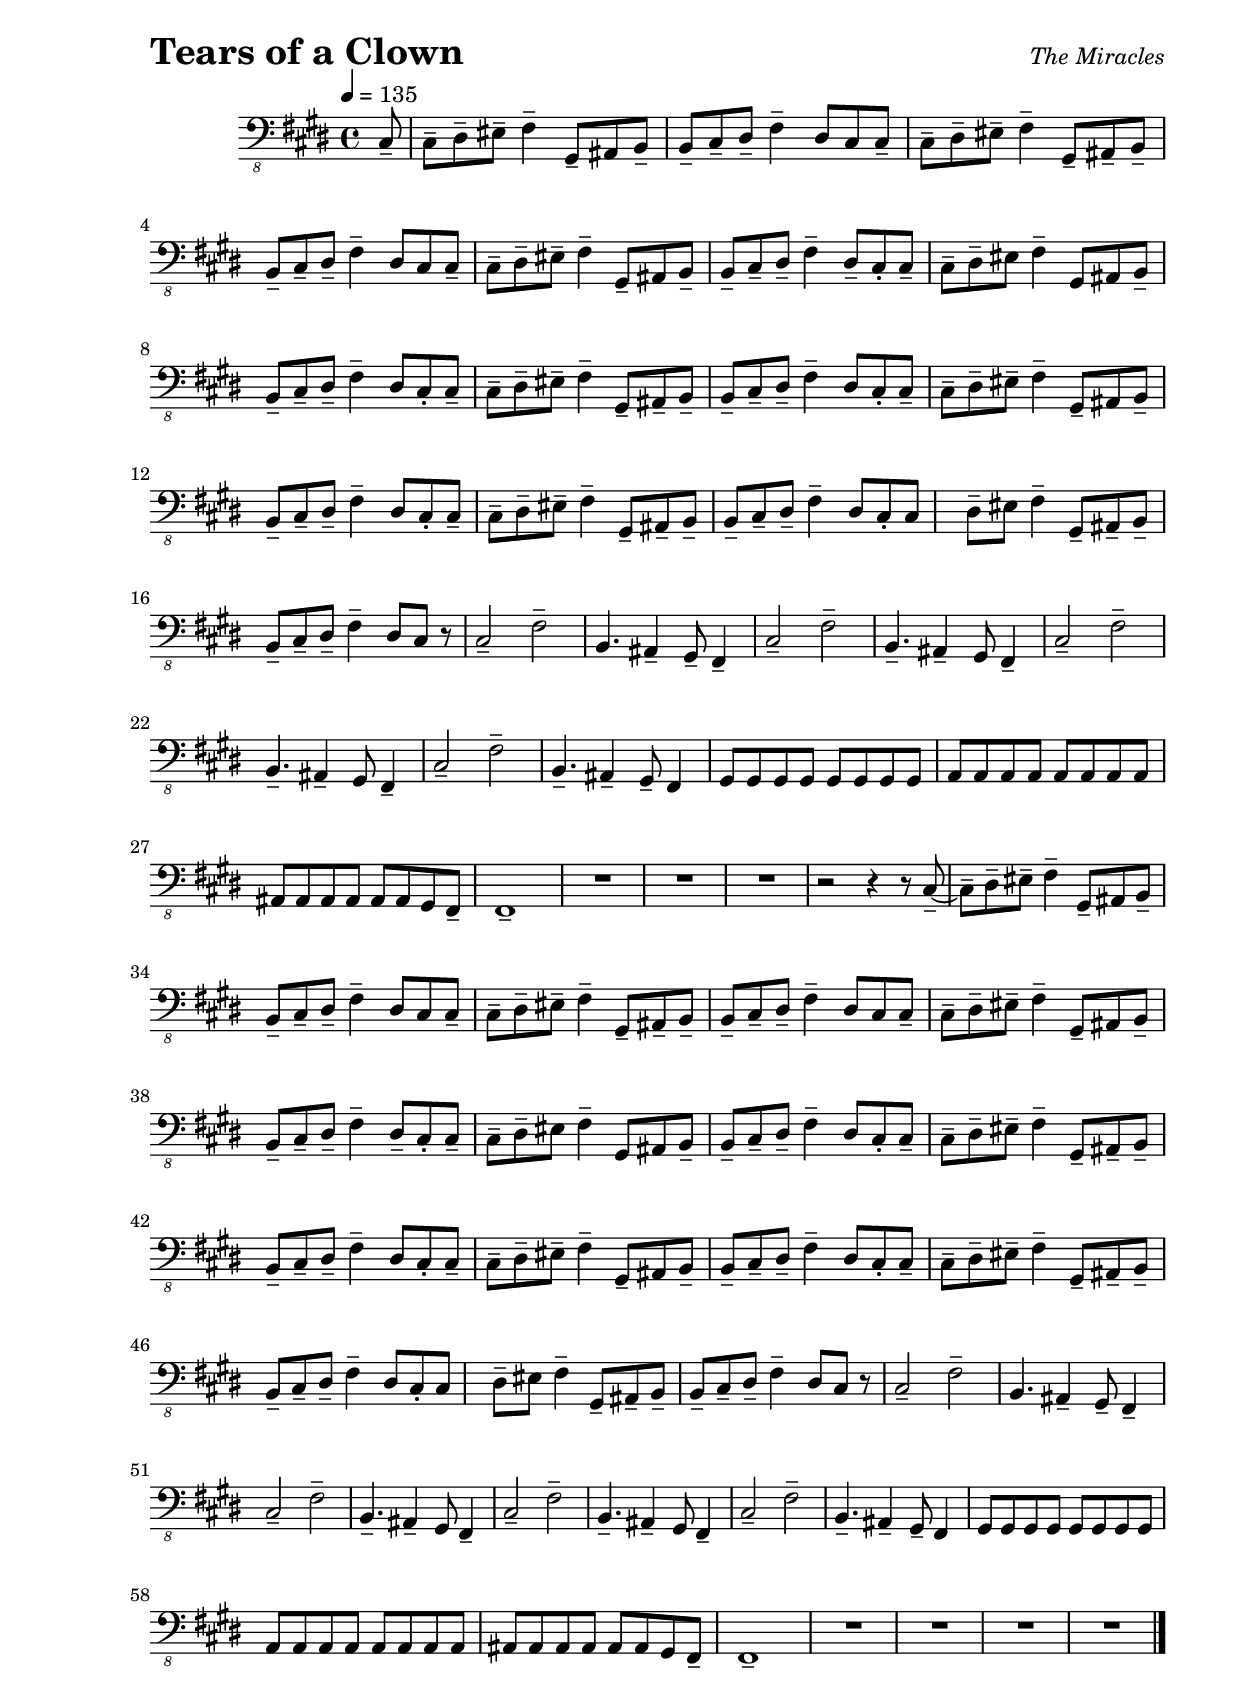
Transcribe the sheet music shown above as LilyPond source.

% LilyBin

\include "english.ly"

\version "2.18.0"

\header {
  piece = \markup { \fontsize #4 \bold "Tears of a Clown" }
  opus = \markup { \italic "The Miracles" }
}


\paper { 
  left-margin = 1.0\in
  right-margin = 0.5\in
}

my_notes = {
  \clef "bass_8"
  \key cs \minor
  \time 4/4
  \tempo 4 = 135

  \partial 64*8

%% 5
            cs, 8 -\tenuto  |
            cs, 8 -\tenuto ds, -\tenuto es, -\tenuto fs, 4 -\tenuto gs,, 8 -\tenuto as,, b,, -\tenuto  |
            b,, 8 -\tenuto cs, -\tenuto ds, -\tenuto fs, 4 -\tenuto ds, 8 cs, cs, -\tenuto  |
            cs, 8 -\tenuto ds, -\tenuto es, -\tenuto fs, 4 -\tenuto gs,, 8 -\tenuto as,, -\tenuto b,, -\tenuto  |
            b,, 8 -\tenuto cs, -\tenuto ds, -\tenuto fs, 4 -\tenuto ds, 8 cs, cs, -\tenuto  |
%% 10
            cs, 8 -\tenuto ds, -\tenuto es, -\tenuto fs, 4 -\tenuto gs,, 8 -\tenuto as,, b,, -\tenuto  |
            b,, 8 -\tenuto cs, -\tenuto ds, -\tenuto fs, 4 -\tenuto ds, 8 -\tenuto cs, -\staccato cs, -\tenuto  |
            cs, 8 -\tenuto ds, -\tenuto es, fs, 4 -\tenuto gs,, 8 as,, b,, -\tenuto  |
            b,, 8 -\tenuto cs, -\tenuto ds, -\tenuto fs, 4 -\tenuto ds, 8 cs, -\staccato cs, -\tenuto  |
            cs, 8 -\tenuto ds, -\tenuto es, -\tenuto fs, 4 -\tenuto gs,, 8 -\tenuto as,, -\tenuto b,, -\tenuto  |
%% 15
            b,, 8 -\tenuto cs, -\tenuto ds, -\tenuto fs, 4 -\tenuto ds, 8 cs, -\staccato cs, -\tenuto  |
            cs, 8 -\tenuto ds, -\tenuto es, -\tenuto fs, 4 -\tenuto gs,, 8 -\tenuto as,, b,, -\tenuto  |
            b,, 8 -\tenuto cs, -\tenuto ds, -\tenuto fs, 4 -\tenuto ds, 8 cs, -\staccato cs, -\tenuto  |
            cs, 8 -\tenuto ds, -\tenuto es, -\tenuto fs, 4 -\tenuto gs,, 8 -\tenuto as,, -\tenuto b,, -\tenuto  |
            b,, 8 -\tenuto cs, -\tenuto ds, -\tenuto fs, 4 -\tenuto ds, 8 cs, -\staccato cs, 
            % warning: overlong bar truncated here |
%% 20
            \skip 8 ds, 8 -\tenuto es, fs, 4 -\tenuto gs,, 8 -\tenuto as,, -\tenuto b,, -\tenuto  |
            b,, 8 -\tenuto cs, -\tenuto ds, -\tenuto fs, 4 -\tenuto ds, 8 cs, r  |
            cs, 2 -\tenuto fs, -\tenuto  |
            b,, 4. as,, 4 -\tenuto gs,, 8 -\tenuto fs,, 4 -\tenuto  |
            cs, 2 -\tenuto fs, -\tenuto  |
%% 25
            b,, 4. -\tenuto as,, 4 -\tenuto gs,, 8 fs,, 4 -\tenuto  |
            cs, 2 -\tenuto fs, -\tenuto  |
            b,, 4. -\tenuto as,, 4 -\tenuto gs,, 8 fs,, 4 -\tenuto  |
            cs, 2 -\tenuto fs, -\tenuto  |
            b,, 4. -\tenuto as,, 4 -\tenuto gs,, 8 -\tenuto fs,, 4  |
%% 30
            gs,, 8 gs,, gs,, gs,, gs,, gs,, gs,, gs,,  |
            a,, 8 a,, a,, a,, a,, a,, a,, a,,  |
            as,, 8 as,, as,, as,, as,, as,, gs,, fs,, -\tenuto  |
            fs,, 1 -\tenuto  |
            R1*3  |
            r2 r4 r8 cs, -\tenuto _~  |
            cs, 8 -\tenuto ds, -\tenuto es, -\tenuto fs, 4 -\tenuto gs,, 8 -\tenuto as,, b,, -\tenuto  |
            b,, 8 -\tenuto cs, -\tenuto ds, -\tenuto fs, 4 -\tenuto ds, 8 cs, cs, -\tenuto  |
%% 40
            cs, 8 -\tenuto ds, -\tenuto es, -\tenuto fs, 4 -\tenuto gs,, 8 -\tenuto as,, -\tenuto b,, -\tenuto  |
            b,, 8 -\tenuto cs, -\tenuto ds, -\tenuto fs, 4 -\tenuto ds, 8 cs, cs, -\tenuto  |
            cs, 8 -\tenuto ds, -\tenuto es, -\tenuto fs, 4 -\tenuto gs,, 8 -\tenuto as,, b,, -\tenuto  |
            b,, 8 -\tenuto cs, -\tenuto ds, -\tenuto fs, 4 -\tenuto ds, 8 -\tenuto cs, -\staccato cs, -\tenuto  |
            cs, 8 -\tenuto ds, -\tenuto es, fs, 4 -\tenuto gs,, 8 as,, b,, -\tenuto  |
%% 45
            b,, 8 -\tenuto cs, -\tenuto ds, -\tenuto fs, 4 -\tenuto ds, 8 cs, -\staccato cs, -\tenuto  |
            cs, 8 -\tenuto ds, -\tenuto es, -\tenuto fs, 4 -\tenuto gs,, 8 -\tenuto as,, -\tenuto b,, -\tenuto  |
            b,, 8 -\tenuto cs, -\tenuto ds, -\tenuto fs, 4 -\tenuto ds, 8 cs, -\staccato cs, -\tenuto  |
            cs, 8 -\tenuto ds, -\tenuto es, -\tenuto fs, 4 -\tenuto gs,, 8 -\tenuto as,, b,, -\tenuto  |
            b,, 8 -\tenuto cs, -\tenuto ds, -\tenuto fs, 4 -\tenuto ds, 8 cs, -\staccato cs, -\tenuto  |
%% 50
            cs, 8 -\tenuto ds, -\tenuto es, -\tenuto fs, 4 -\tenuto gs,, 8 -\tenuto as,, -\tenuto b,, -\tenuto  |
            b,, 8 -\tenuto cs, -\tenuto ds, -\tenuto fs, 4 -\tenuto ds, 8 cs, -\staccato cs, 
            % warning: overlong bar truncated here |
            \skip 8 ds, 8 -\tenuto es, fs, 4 -\tenuto gs,, 8 -\tenuto as,, -\tenuto b,, -\tenuto  |
            b,, 8 -\tenuto cs, -\tenuto ds, -\tenuto fs, 4 -\tenuto ds, 8 cs, r  |
            cs, 2 -\tenuto fs, -\tenuto  |
%% 55
            b,, 4. as,, 4 -\tenuto gs,, 8 -\tenuto fs,, 4 -\tenuto  |
            cs, 2 -\tenuto fs, -\tenuto  |
            b,, 4. -\tenuto as,, 4 -\tenuto gs,, 8 fs,, 4 -\tenuto  |
            cs, 2 -\tenuto fs, -\tenuto  |
            b,, 4. -\tenuto as,, 4 -\tenuto gs,, 8 fs,, 4 -\tenuto  |
%% 60
            cs, 2 -\tenuto fs, -\tenuto  |
            b,, 4. -\tenuto as,, 4 -\tenuto gs,, 8 -\tenuto fs,, 4  |
            gs,, 8 gs,, gs,, gs,, gs,, gs,, gs,, gs,,  |
            a,, 8 a,, a,, a,, a,, a,, a,, a,,  |
            as,, 8 as,, as,, as,, as,, as,, gs,, fs,, -\tenuto  |
%% 65
            fs,, 1 -\tenuto  |
            R1*4  |
            \bar "|."
}

my_music = <<
  \new Staff \my_notes
>>
  
\score {
  \my_music
  \layout {
    \context {
      \Score
    }
  }
}

\score {
  \unfoldRepeats
  \my_music
  \midi {}
}

